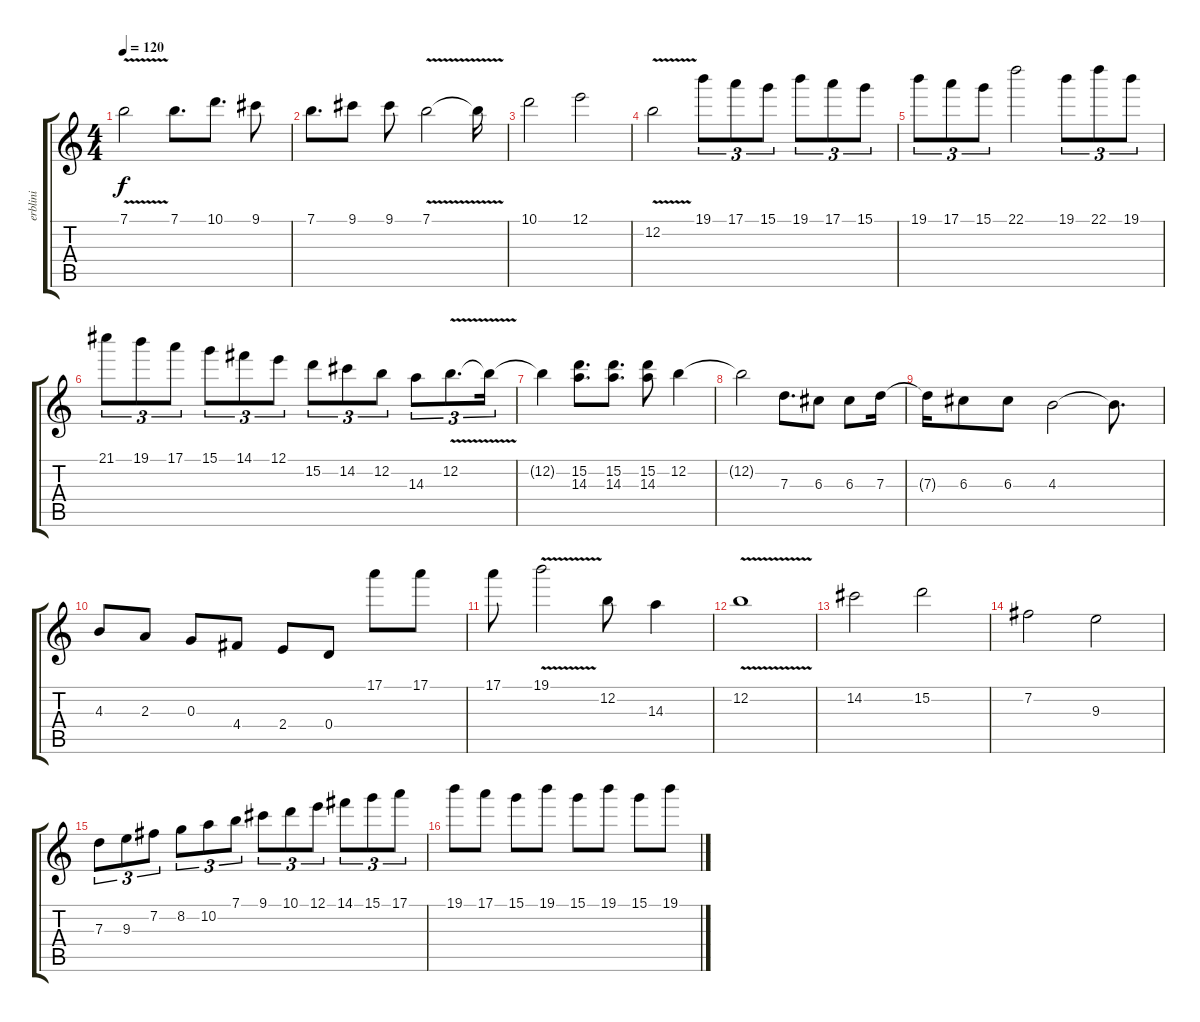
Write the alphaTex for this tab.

\track ("erblini" "erblini") {instrument distortionguitar}
\staff {score tabs}
\tuning (E4 B3 G3 D3 A2 E2) {hide}
\ts (4 4)
\tempo 120
\clef g2
\ks c
7.1{v}.2{dy f} 7.1.8{d} 10.1.8{d} 9.1.8 |
7.1.8{d} 9.1.8 9.1.8 7.1{v}.2 7.1{t}.16 |
10.1.2 12.1.2 |
12.2{v}.2 19.1.8{tu (3 2)} 17.1.8{tu (3 2)} 15.1.8{tu (3 2)} 19.1.8{tu (3 2)} 17.1.8{tu (3 2)} 15.1.8{tu (3 2)} |
19.1.8{tu (3 2)} 17.1.8{tu (3 2)} 15.1.8{tu (3 2)} 22.1.2 19.1.8{tu (3 2)} 22.1.8{tu (3 2)} 19.1.8{tu (3 2)} |
21.1.8{tu (3 2)} 19.1.8{tu (3 2)} 17.1.8{tu (3 2)} 15.1.8{tu (3 2)} 14.1.8{tu (3 2)} 12.1.8{tu (3 2)} 15.2.8{tu (3 2)} 14.2.8{tu (3 2)} 12.2.8{tu (3 2)} 14.3.8{tu (3 2)} 12.2{v}.8{d tu (3 2)} 12.2{t}.16{tu (3 2)} |
12.2{t}.4 (15.2 14.3).8{d} (15.2 14.3).8{d} (15.2 14.3).8 12.2.4 |
12.2{t}.2 7.3.8{d} 6.3.8 6.3.8 7.3.16 |
7.3{t}.16 6.3.8 6.3.8 4.3.2 4.3{t}.8{d} |
4.3.8 2.3.8 0.3.8{volume 16} 4.4.8 2.4.8 0.4.8 17.1.8 17.1.8 |
17.1.8 19.1{v}.2 12.2.8 14.3.4 |
12.2{v}.1 |
14.2.2 15.2.2 |
7.2.2 9.3.2 |
7.3.8{tu (3 2)} 9.3.8{tu (3 2)} 7.2.8{tu (3 2)} 8.2.8{tu (3 2)} 10.2.8{tu (3 2)} 7.1.8{tu (3 2)} 9.1.8{tu (3 2)} 10.1.8{tu (3 2)} 12.1.8{tu (3 2)} 14.1.8{tu (3 2)} 15.1.8{tu (3 2)} 17.1.8{tu (3 2)} |
19.1.8 17.1.8 15.1.8 19.1.8 15.1.8 19.1.8 15.1.8 19.1.8
